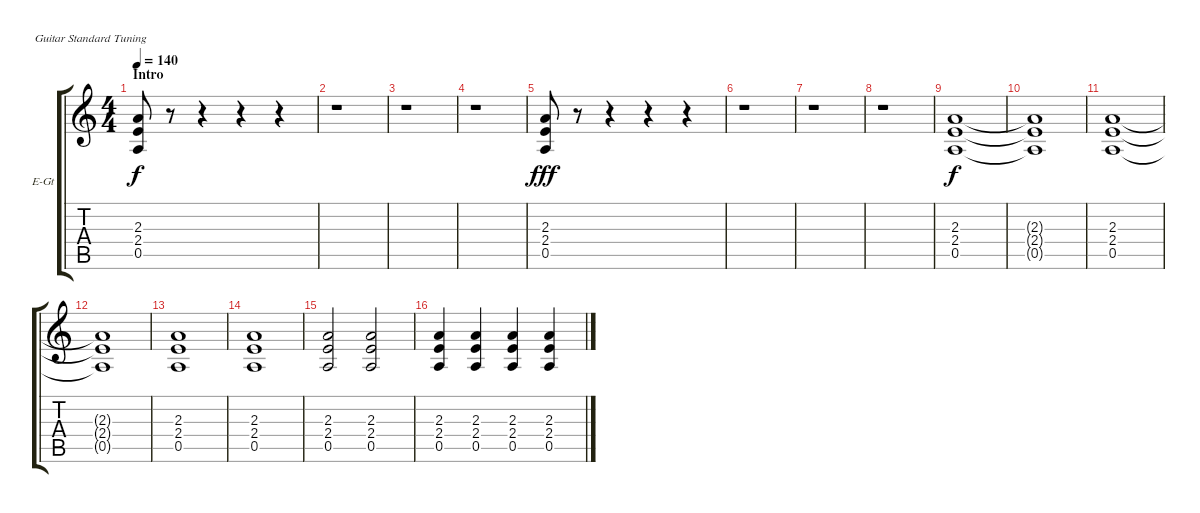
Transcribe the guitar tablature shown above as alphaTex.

\bracketExtendMode groupsimilarinstruments
\firstSystemTrackNameOrientation horizontal
\otherSystemsTrackNameOrientation horizontal
\track ("Angus Young" "E-Gt") {instrument distortionguitar}
\staff {score tabs}
\tuning (E4 B3 G3 D3 A2 E2)
\ts (4 4)
\section ("" "Intro")
\tempo 140
\clef g2
\ks c
(2.3 2.4 0.5).8{dy f instrument distortionguitar} r.8 r.4 r.4 r.4 |
r.1 |
r.1 |
r.1 |
(2.3 2.4 0.5).8{dy fff} r.8 r.4 r.4 r.4 |
r.1 |
r.1 |
r.1 |
(2.3 2.4 0.5).1{dy f} |
(2.3{t} 2.4{t} 0.5{t}).1 |
(2.3 2.4 0.5).1 |
(2.3{t} 2.4{t} 0.5{t}).1 |
(2.3 2.4 0.5).1 |
(2.3 2.4 0.5).1 |
(2.3 2.4 0.5).2 (2.3 2.4 0.5).2 |
(2.3 2.4 0.5).4 (2.3 2.4 0.5).4 (2.3 2.4 0.5).4 (2.3 2.4 0.5).4
